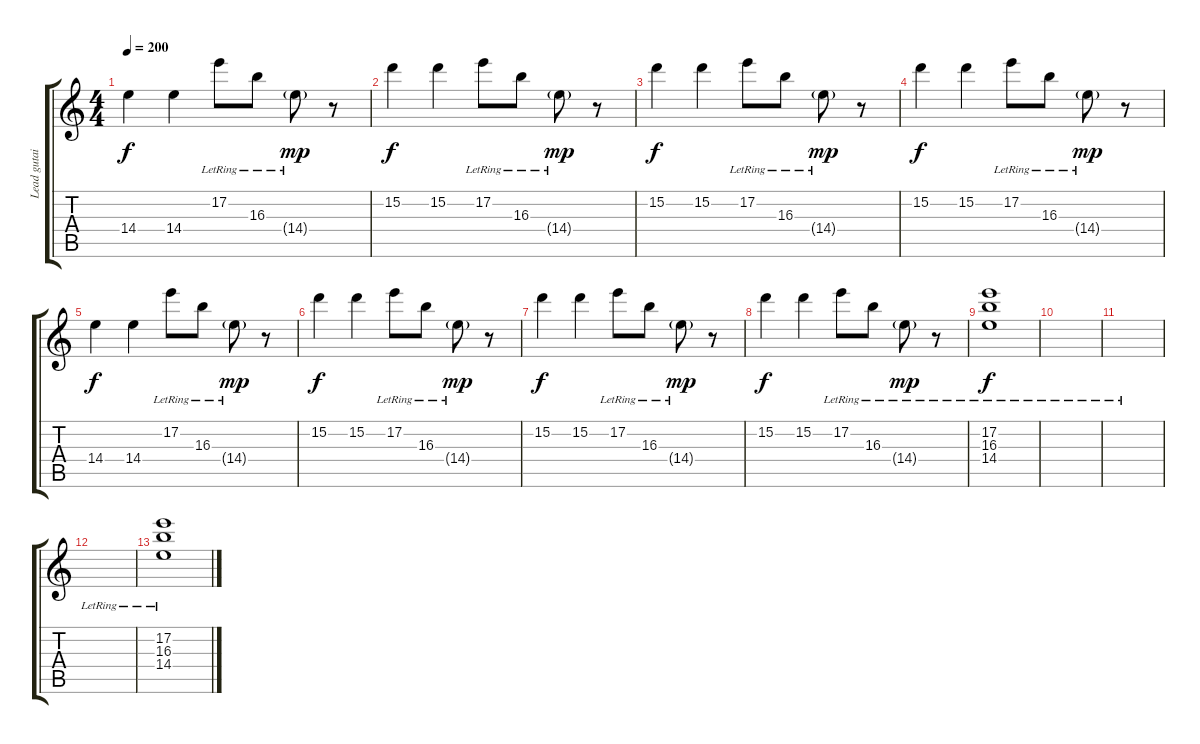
\track ("Lead gutair" "Lead gutai") {instrument overdrivenguitar}
\staff {score tabs}
\tuning (E4 B3 G3 D3 A2 D2) {hide}
\ts (4 4)
\tempo 200
\clef g2
\ks c
14.4.4{dy f} 14.4.4 17.2{lr}.8 16.3{lr}.8 14.4{g lr}.8{dy mp} r.8 |
15.2.4{dy f} 15.2.4 17.2{lr}.8 16.3{lr}.8 14.4{g lr}.8{dy mp} r.8 |
15.2.4{dy f} 15.2.4 17.2{lr}.8 16.3{lr}.8 14.4{g lr}.8{dy mp} r.8 |
15.2.4{dy f} 15.2.4 17.2{lr}.8 16.3{lr}.8 14.4{g lr}.8{dy mp} r.8 |
14.4.4{dy f} 14.4.4 17.2{lr}.8 16.3{lr}.8 14.4{g lr}.8{dy mp} r.8 |
15.2.4{dy f} 15.2.4 17.2{lr}.8 16.3{lr}.8 14.4{g lr}.8{dy mp} r.8 |
15.2.4{dy f} 15.2.4 17.2{lr}.8 16.3{lr}.8 14.4{g lr}.8{dy mp} r.8 |
15.2.4{dy f} 15.2.4 17.2{lr}.8 16.3{lr}.8 14.4{g lr}.8{dy mp} r.8 |
(17.2{lr} 16.3{lr} 14.4{lr}).1{dy f} |
|
|
|
(17.2{lr} 16.3{lr} 14.4{lr}).1
